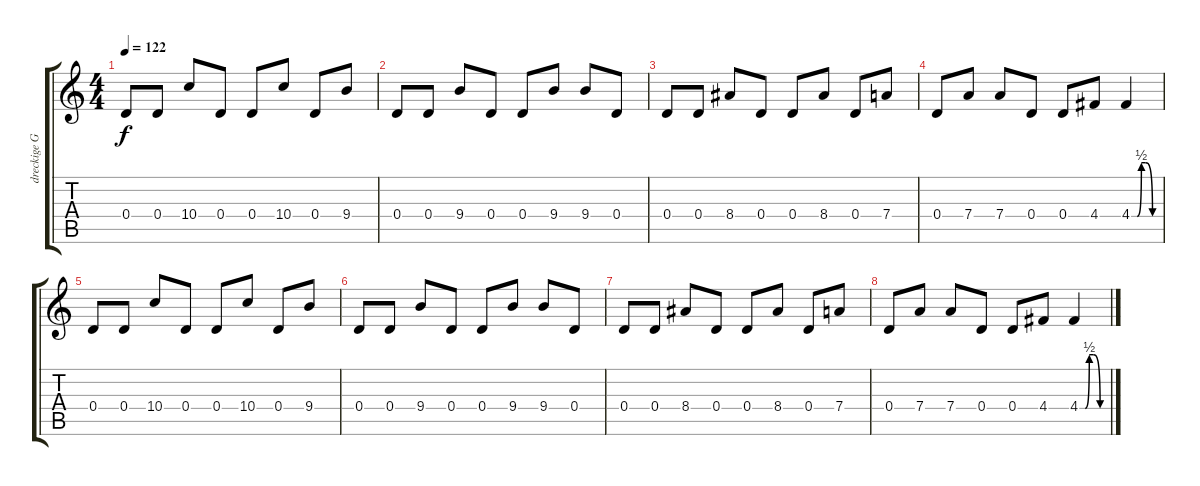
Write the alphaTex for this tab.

\track ("dreckige Gitarre" "dreckige G") {instrument distortionguitar}
\staff {score tabs}
\tuning (E4 B3 G3 D3 A2 D2) {hide}
\ts (4 4)
\tempo 122
\clef g2
\ks c
0.4.8{dy f} 0.4.8 10.4.8 0.4.8 0.4.8 10.4.8 0.4.8 9.4.8 |
0.4.8 0.4.8 9.4.8 0.4.8 0.4.8 9.4.8 9.4.8 0.4.8 |
0.4.8 0.4.8 8.4.8 0.4.8 0.4.8 8.4.8 0.4.8 7.4.8 |
0.4.8 7.4.8 7.4.8 0.4.8 0.4.8 4.4.8 4.4{be (custom 0 0 12 0 21 2 30 2 45 0 60 0)}.4 |
0.4.8 0.4.8 10.4.8 0.4.8 0.4.8 10.4.8 0.4.8 9.4.8 |
0.4.8 0.4.8 9.4.8 0.4.8 0.4.8 9.4.8 9.4.8 0.4.8 |
0.4.8 0.4.8 8.4.8 0.4.8 0.4.8 8.4.8 0.4.8 7.4.8 |
0.4.8 7.4.8 7.4.8 0.4.8 0.4.8 4.4.8 4.4{be (custom 0 0 12 0 21 2 30 2 45 0 60 0)}.4
